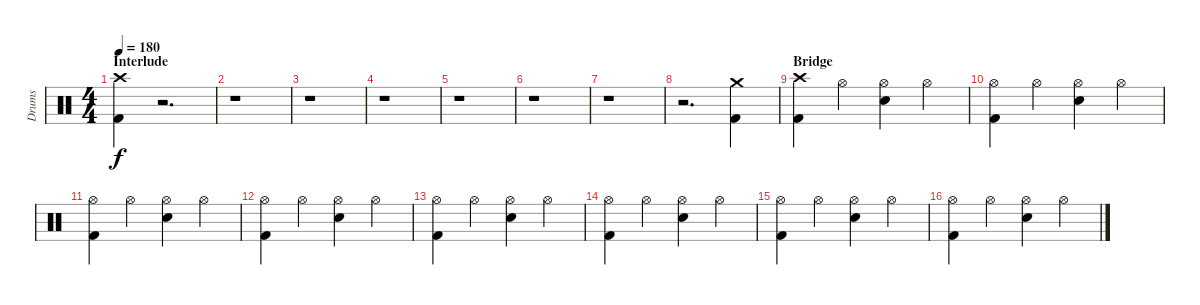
\track ("Drums" "Drums") {instrument percussion}
\staff {score}
\articulation defaults
\ts (4 4)
\section ("" "Interlude")
\tempo 180
\clef neutral
\ks c
("Crash high (hit)" "Kick (hit) 2").4{dy f} r.2{d volume 0} |
r.1 |
r.1 |
r.1 |
r.1 |
r.1 |
r.1 |
r.2{d} ("Crash medium (hit)" "Kick (hit) 2").4{volume 13} |
\section ("" "Bridge")
("Crash high (hit)" "Kick (hit) 2").4 "Hi-Hat (open)".4 ("Hi-Hat (open)" "Electric Snare (hit)").4 "Hi-Hat (open)".4 |
("Hi-Hat (open)" "Kick (hit) 2").4 "Hi-Hat (open)".4 ("Hi-Hat (open)" "Electric Snare (hit)").4 "Hi-Hat (open)".4 |
("Hi-Hat (open)" "Kick (hit) 2").4 "Hi-Hat (open)".4 ("Hi-Hat (open)" "Electric Snare (hit)").4 "Hi-Hat (open)".4 |
("Hi-Hat (open)" "Kick (hit) 2").4 "Hi-Hat (open)".4 ("Hi-Hat (open)" "Electric Snare (hit)").4 "Hi-Hat (open)".4 |
("Hi-Hat (open)" "Kick (hit) 2").4 "Hi-Hat (open)".4 ("Hi-Hat (open)" "Electric Snare (hit)").4 "Hi-Hat (open)".4 |
("Hi-Hat (open)" "Kick (hit) 2").4 "Hi-Hat (open)".4 ("Hi-Hat (open)" "Electric Snare (hit)").4 "Hi-Hat (open)".4 |
("Hi-Hat (open)" "Kick (hit) 2").4 "Hi-Hat (open)".4 ("Hi-Hat (open)" "Electric Snare (hit)").4 "Hi-Hat (open)".4 |
("Hi-Hat (open)" "Kick (hit) 2").4 "Hi-Hat (open)".4 ("Hi-Hat (open)" "Electric Snare (hit)").4 "Hi-Hat (open)".4
